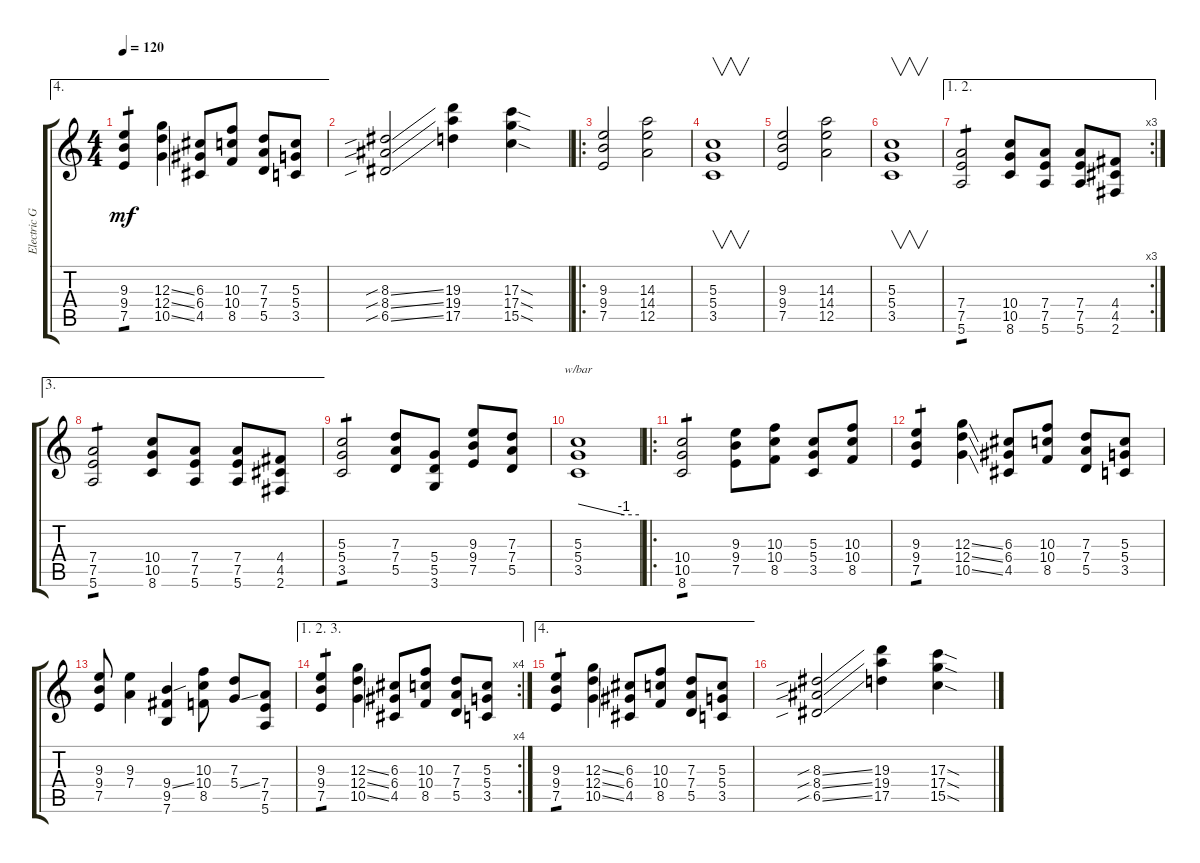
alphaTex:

\track ("Electric Guitar" "Electric G") {instrument overdrivenguitar}
\staff {score tabs}
\tuning (E4 B3 G3 D3 A2 E2) {hide}
\ae 4
\ts (4 4)
\tempo 120
\clef g2
\ks c
(9.3 9.4 7.5).4{tp 1 dy mf} (12.3{ss} 12.4{ss} 10.5{ss}).4 (6.3 6.4 4.5).8 (10.3 10.4 8.5).8 (7.3 7.4 5.5).8 (5.3 5.4 3.5).8 |
(8.3{sib ss} 8.4{sib ss} 6.5{sib ss}).2 (19.3 19.4 17.5).4 (17.3{sod} 17.4{sod} 15.5{sod}).4 |
\ro
(9.3 9.4 7.5).2 (14.3 14.4 12.5).2 |
(5.3 5.4 3.5).1{v} |
(9.3 9.4 7.5).2 (14.3 14.4 12.5).2 |
(5.3 5.4 3.5).1{v} |
\ae (1 2)
\rc 3
(7.4 7.5 5.6).2{tp 1} (10.4 10.5 8.6).8 (7.4 7.5 5.6).8 (7.4 7.5 5.6).8 (4.4 4.5 2.6).8 |
\ae 3
(7.4 7.5 5.6).2{tp 1} (10.4 10.5 8.6).8 (7.4 7.5 5.6).8 (7.4 7.5 5.6).8 (4.4 4.5 2.6).8 |
(5.3 5.4 3.5).2{tp 1} (7.3 7.4 5.5).8 (5.4 5.5 3.6).8 (9.3 9.4 7.5).8 (7.3 7.4 5.5).8 |
(5.3 5.4 3.5).1{tbe (custom default 0 0 45 -4 60 -4)} |
\ro
(10.4 10.5 8.6).2{tp 1} (9.3 9.4 7.5).8 (10.3 10.4 8.5).8 (5.3 5.4 3.5).8 (10.3 10.4 8.5).8 |
(9.3 9.4 7.5).4{tp 1} (12.3{ss} 12.4{ss} 10.5{ss}).4 (6.3 6.4 4.5).8 (10.3 10.4 8.5).8 (7.3 7.4 5.5).8 (5.3 5.4 3.5).8 |
(9.3 9.4 7.5).8 (9.3 7.4).4 (9.4{ss} 9.5 7.6).4 (10.3 10.4 8.5).8 (7.3 5.4{ss}).8 (7.4 7.5 5.6).8 |
\ae (1 2 3)
\rc 4
(9.3 9.4 7.5).4{tp 1} (12.3{ss} 12.4{ss} 10.5{ss}).4 (6.3 6.4 4.5).8 (10.3 10.4 8.5).8 (7.3 7.4 5.5).8 (5.3 5.4 3.5).8 |
\ae 4
(9.3 9.4 7.5).4{tp 1} (12.3{ss} 12.4{ss} 10.5{ss}).4 (6.3 6.4 4.5).8 (10.3 10.4 8.5).8 (7.3 7.4 5.5).8 (5.3 5.4 3.5).8 |
(8.3{sib ss} 8.4{sib ss} 6.5{sib ss}).2 (19.3 19.4 17.5).4 (17.3{sod} 17.4{sod} 15.5{sod}).4
